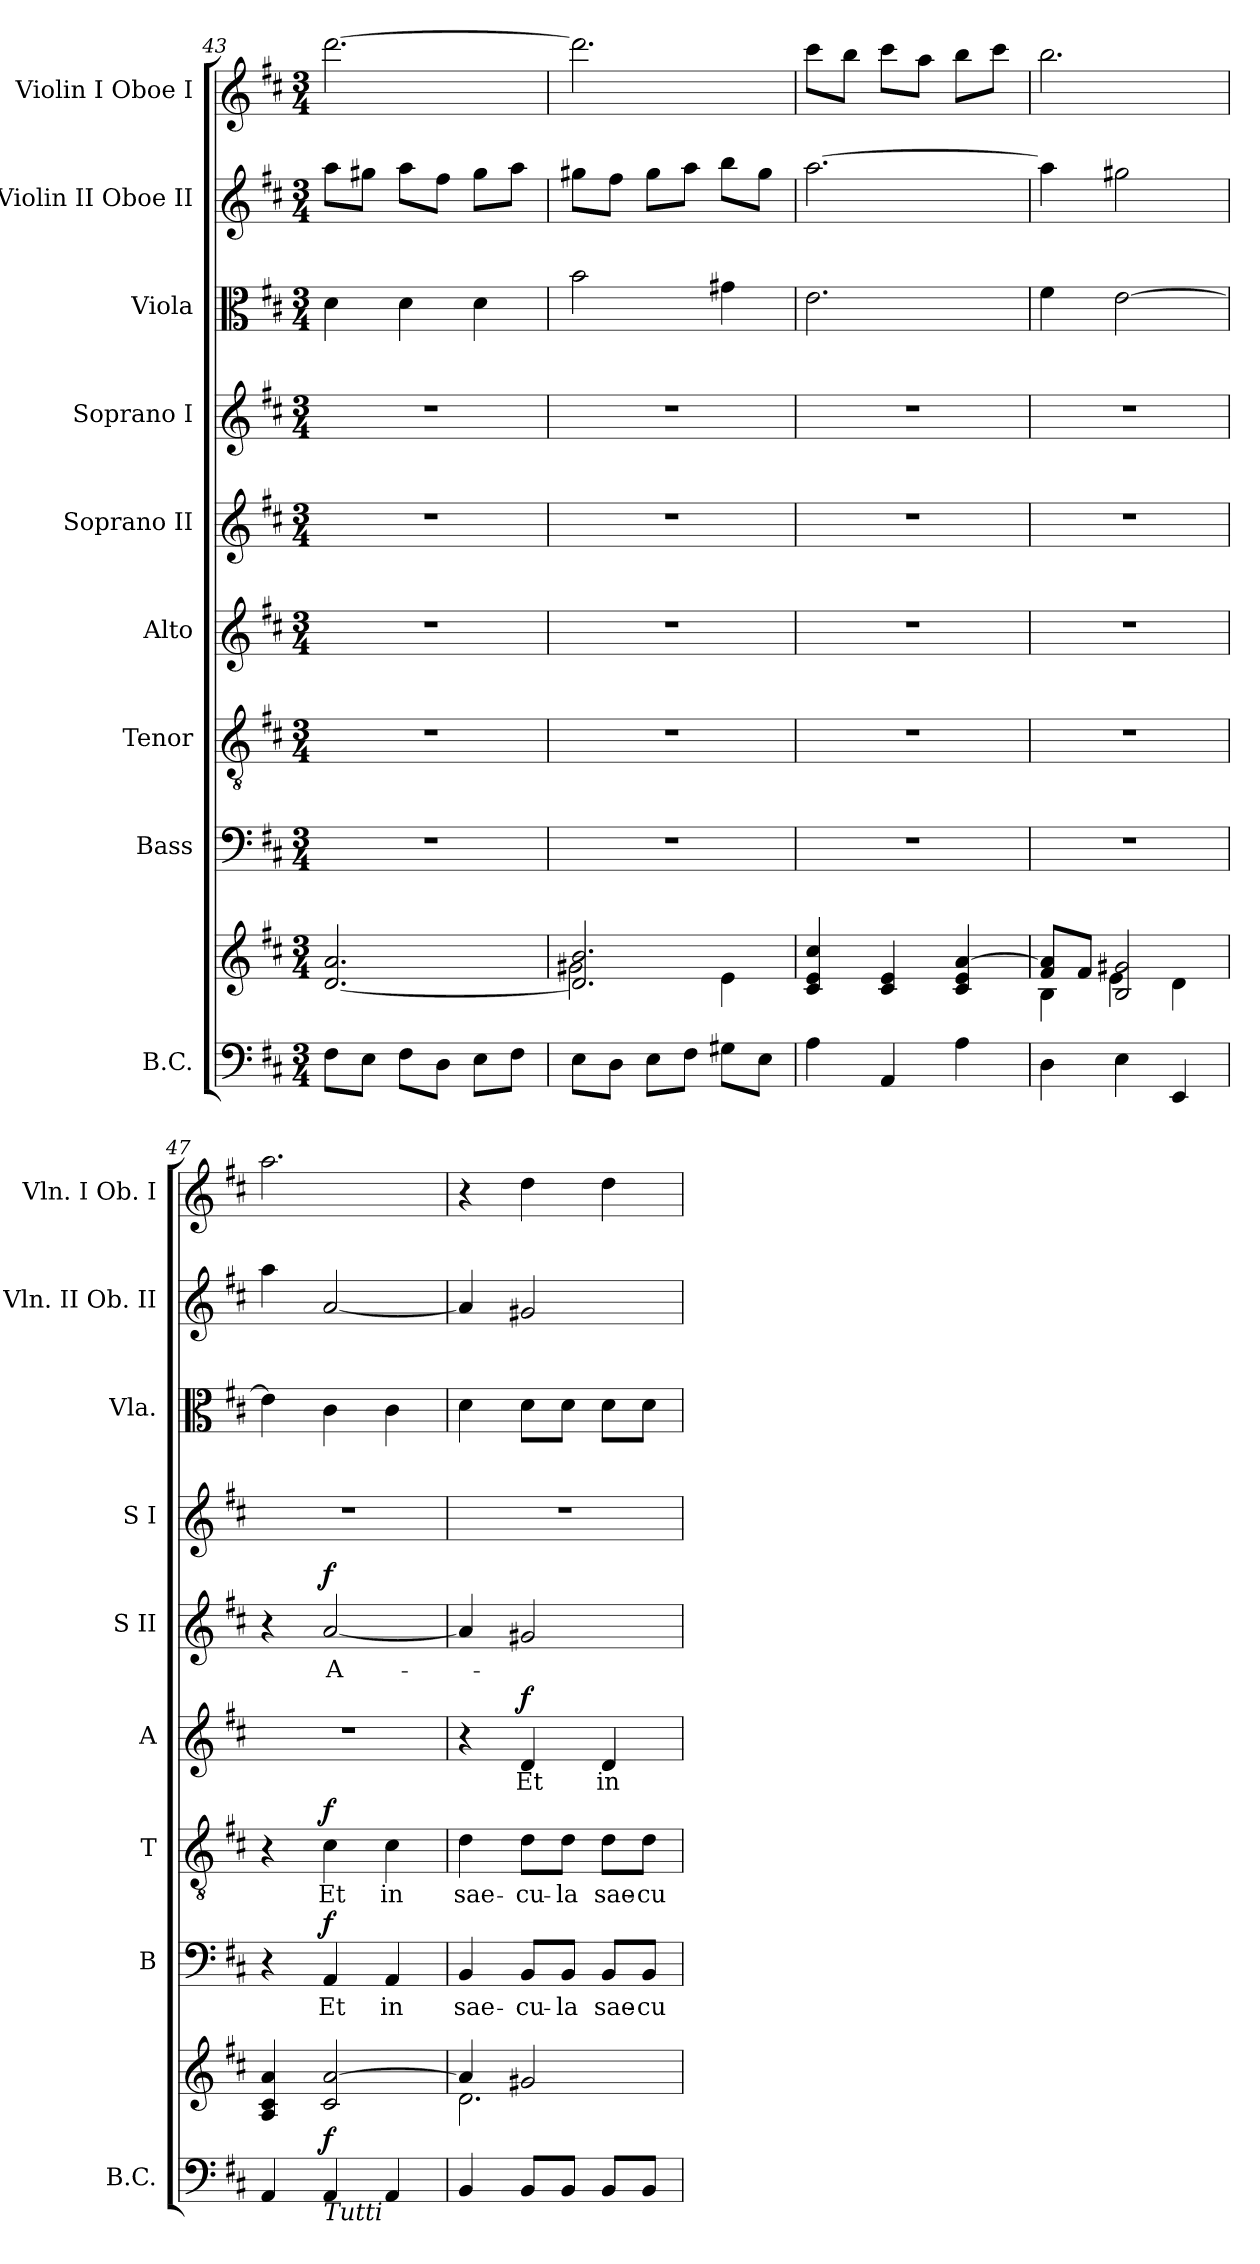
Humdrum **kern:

**kern	**kern	**dynam	**kern	**text	**dynam	**kern	**text	**dynam	**kern	**text	**dynam	**kern	**text	**dynam	**kern	**kern	**kern	**kern
*part9	*part9	*part9	*part8	*part8	*part8	*part7	*part7	*part7	*part6	*part6	*part6	*part5	*part5	*part5	*part4	*part3	*part2	*part1
*staff10	*staff9	*staff9/10	*staff8	*staff8	*staff8	*staff7	*staff7	*staff7	*staff6	*staff6	*staff6	*staff5	*staff5	*staff5	*staff4	*staff3	*staff2	*staff1
*I"B.C.	*	*	*I"Bass	*	*	*I"Tenor	*	*	*I"Alto	*	*	*I"Soprano II	*	*	*I"Soprano I	*I"Viola	*I"Violin II Oboe II	*I"Violin I Oboe I
*I'B.C.	*	*	*I'B	*	*	*I'T	*	*	*I'A	*	*	*I'S II	*	*	*I'S I	*I'Vla.	*I'Vln. II Ob. II	*I'Vln. I Ob. I
*clefF4	*clefG2	*	*clefF4	*	*	*clefGv2	*	*	*clefG2	*	*	*clefG2	*	*	*clefG2	*clefC3	*clefG2	*clefG2
*k[f#c#]	*k[f#c#]	*	*k[f#c#]	*	*	*k[f#c#]	*	*	*k[f#c#]	*	*	*k[f#c#]	*	*	*k[f#c#]	*k[f#c#]	*k[f#c#]	*k[f#c#]
*D:	*D:	*	*D:	*	*	*D:	*	*	*D:	*	*	*D:	*	*	*D:	*D:	*D:	*D:
*M3/4	*M3/4	*	*M3/4	*	*	*M3/4	*	*	*M3/4	*	*	*M3/4	*	*	*M3/4	*M3/4	*M3/4	*M3/4
=43	=43	=43	=43	=43	=43	=43	=43	=43	=43	=43	=43	=43	=43	=43	=43	=43	=43	=43
8F#\L	[2.d/ 2.a/	.	2.r	.	.	2.r	.	.	2.r	.	.	2.r	.	.	2.r	4d\	8aa\L	[2.ddd\
8E\J	.	.	.	.	.	.	.	.	.	.	.	.	.	.	.	.	8gg#X\J	.
8F#\L	.	.	.	.	.	.	.	.	.	.	.	.	.	.	.	4d\	8aa\L	.
8D\J	.	.	.	.	.	.	.	.	.	.	.	.	.	.	.	.	8ff#\J	.
8E\L	.	.	.	.	.	.	.	.	.	.	.	.	.	.	.	4d\	8gg#\L	.
8F#\J	.	.	.	.	.	.	.	.	.	.	.	.	.	.	.	.	8aa\J	.
=44	=44	=44	=44	=44	=44	=44	=44	=44	=44	=44	=44	=44	=44	=44	=44	=44	=44	=44
*	*^	*	*	*	*	*	*	*	*	*	*	*	*	*	*	*	*	*
8E\L	2.d/] 2.b/	2g#X\	.	2.r	.	.	2.r	.	.	2.r	.	.	2.r	.	.	2.r	2b\	8gg#X\L	2.ddd\]
8D\J	.	.	.	.	.	.	.	.	.	.	.	.	.	.	.	.	.	8ff#\J	.
8E\L	.	.	.	.	.	.	.	.	.	.	.	.	.	.	.	.	.	8gg#\L	.
8F#\J	.	.	.	.	.	.	.	.	.	.	.	.	.	.	.	.	.	8aa\J	.
8G#X\L	.	4e\	.	.	.	.	.	.	.	.	.	.	.	.	.	.	4g#X\	8bb\L	.
8E\J	.	.	.	.	.	.	.	.	.	.	.	.	.	.	.	.	.	8gg#\J	.
*	*v	*v	*	*	*	*	*	*	*	*	*	*	*	*	*	*	*	*	*
=45	=45	=45	=45	=45	=45	=45	=45	=45	=45	=45	=45	=45	=45	=45	=45	=45	=45	=45
4A\	4c#/ 4e/ 4cc#/	.	2.r	.	.	2.r	.	.	2.r	.	.	2.r	.	.	2.r	2.e\	[2.aa\	8ccc#\L
.	.	.	.	.	.	.	.	.	.	.	.	.	.	.	.	.	.	8bb\J
4AA/	4c#/ 4e/	.	.	.	.	.	.	.	.	.	.	.	.	.	.	.	.	8ccc#\L
.	.	.	.	.	.	.	.	.	.	.	.	.	.	.	.	.	.	8aa\J
4A\	4c#/ 4e/ [4a/	.	.	.	.	.	.	.	.	.	.	.	.	.	.	.	.	8bb\L
.	.	.	.	.	.	.	.	.	.	.	.	.	.	.	.	.	.	8ccc#\J
!!LO:PB:g=z
=46	=46	=46	=46	=46	=46	=46	=46	=46	=46	=46	=46	=46	=46	=46	=46	=46	=46	=46
*	*^	*	*	*	*	*	*	*	*	*	*	*	*	*	*	*	*	*
4D\	8f#/ 8a/]L	4B\	.	2.r	.	.	2.r	.	.	2.r	.	.	2.r	.	.	2.r	4f#\	4aa\]	2.bb\
.	8f#/J	.	.	.	.	.	.	.	.	.	.	.	.	.	.	.	.	.	.
4E\	2B/ 2g#X/	4e\	.	.	.	.	.	.	.	.	.	.	.	.	.	.	[2e\	2gg#X\	.
4EE/	.	4d\	.	.	.	.	.	.	.	.	.	.	.	.	.	.	.	.	.
*	*v	*v	*	*	*	*	*	*	*	*	*	*	*	*	*	*	*	*	*
=47	=47	=47	=47	=47	=47	=47	=47	=47	=47	=47	=47	=47	=47	=47	=47	=47	=47	=47
4AA/	4A/ 4c#/ 4a/	.	4r	.	.	4r	.	.	2.r	.	.	4r	.	.	2.r	4e\]	4aa\	2.aa\
!LO:TX:b:i:t=Tutti	!	!	!	!	!	!	!	!	!	!	!	!	!	!	!	!	!	!
!	!	!LO:DY:a=2	!	!LO:LY:b	!LO:DY:a	!	!LO:LY:b	!LO:DY:a	!	!	!	!	!LO:LY:b	!LO:DY:a	!	!	!	!
4AA/	2c#/ [2a/	f	4AA/	Et	f	4c#\	Et	f	.	.	.	[2a/	A-	f	.	4c#\	[2a/	.
!	!	!	!	!LO:LY:b	!	!	!LO:LY:b	!	!	!	!	!	!	!	!	!	!	!
4AA/	.	.	4AA/	in	.	4c#\	in	.	.	.	.	.	.	.	.	4c#\	.	.
=48	=48	=48	=48	=48	=48	=48	=48	=48	=48	=48	=48	=48	=48	=48	=48	=48	=48	=48
*	*^	*	*	*	*	*	*	*	*	*	*	*	*	*	*	*	*	*
!	!	!	!	!	!LO:LY:b	!	!	!LO:LY:b	!	!	!	!	!	!	!	!	!	!	!
4BB/	4a/]	2.d\	.	4BB/	sae-	.	4d\	sae-	.	4r	.	.	4a/]	.	.	2.r	4d\	4a/]	4r
!	!	!	!	!	!LO:LY:b	!	!	!LO:LY:b	!	!	!LO:LY:b	!LO:DY:a	!	!	!	!	!	!	!
8BB/L	2g#X/	.	.	8BB/L	-cu-	.	8d\L	-cu-	.	4d/	Et	f	2g#X/	.	.	.	8d\L	2g#X/	4dd\
!	!	!	!	!	!LO:LY:b	!	!	!LO:LY:b	!	!	!	!	!	!	!	!	!	!	!
8BB/J	.	.	.	8BB/J	-la	.	8d\J	-la	.	.	.	.	.	.	.	.	8d\J	.	.
!	!	!	!	!	!LO:LY:b	!	!	!LO:LY:b	!	!	!LO:LY:b	!	!	!	!	!	!	!	!
8BB/L	.	.	.	8BB/L	sae-	.	8d\L	sae-	.	4d/	in	.	.	.	.	.	8d\L	.	4dd\
!	!	!	!	!	!LO:LY:b	!	!	!LO:LY:b	!	!	!	!	!	!	!	!	!	!	!
8BB/J	.	.	.	8BB/J	-cu-	.	8d\J	-cu-	.	.	.	.	.	.	.	.	8d\J	.	.
*	*v	*v	*	*	*	*	*	*	*	*	*	*	*	*	*	*	*	*	*
=	=	=	=	=	=	=	=	=	=	=	=	=	=	=	=	=	=	=
*-	*-	*-	*-	*-	*-	*-	*-	*-	*-	*-	*-	*-	*-	*-	*-	*-	*-	*-
